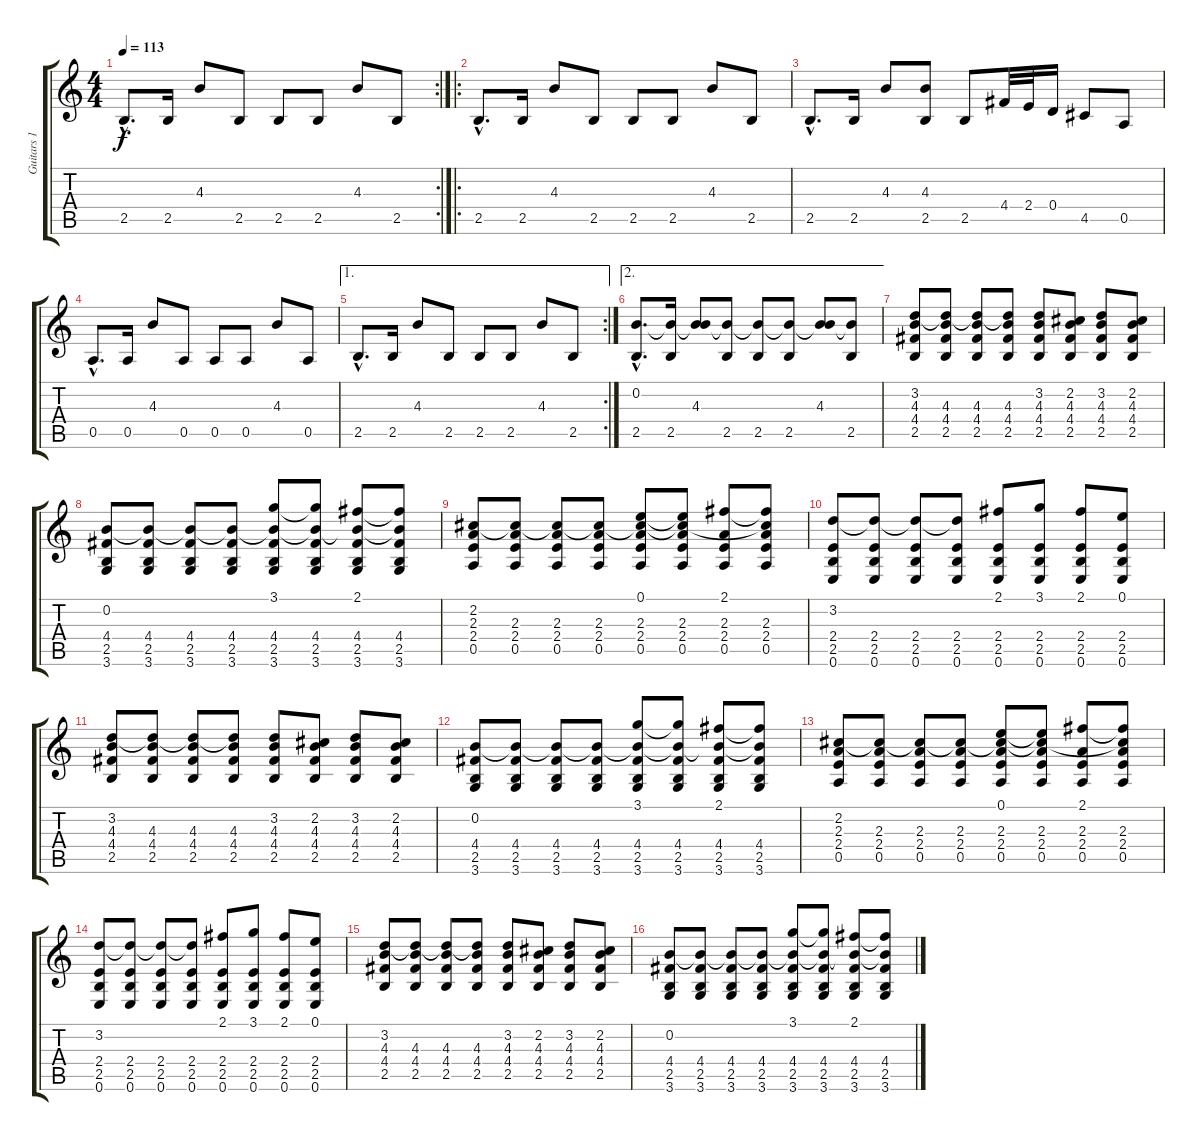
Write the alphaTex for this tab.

\track ("Guitars 1" "Guitars 1") {instrument distortionguitar}
\staff {score tabs}
\tuning (E4 B3 G3 D3 A2 E2) {hide}
\rc 2
\ts (4 4)
\tempo 113
\clef g2
\ks c
2.5{hac}.8{d dy f volume 13} 2.5.16 4.3.8 2.5.8 2.5.8 2.5.8 4.3.8 2.5.8 |
\ro
2.5{hac}.8{d volume 13} 2.5.16 4.3.8 2.5.8 2.5.8 2.5.8 4.3.8 2.5.8 |
2.5{hac}.8{d volume 13} 2.5.16 4.3.8 (4.3 2.5).8 2.5.8 4.4.32 2.4.32 0.4.16 4.5.8 0.5.8 |
0.5{hac}.8{d volume 13} 0.5.16 4.3.8 0.5.8 0.5.8 0.5.8 4.3.8 0.5.8 |
\ae 1
\rc 2
2.5{hac}.8{d volume 13} 2.5.16 4.3.8 2.5.8 2.5.8 2.5.8 4.3.8 2.5.8 |
\ae 2
(0.2{hac} 2.5{hac}).8{d volume 13} (0.2{t} 2.5).16 (0.2{t} 4.3).8 (0.2{t} 2.5).8 (0.2{t} 2.5).8 (0.2{t} 2.5).8 (0.2{t} 4.3).8 (0.2{t} 2.5).8 |
(3.2 4.3 4.4 2.5).8 (3.2{t} 4.3 4.4 2.5).8 (3.2{t} 4.3 4.4 2.5).8 (3.2{t} 4.3 4.4 2.5).8 (3.2 4.3 4.4 2.5).8 (2.2 4.3 4.4 2.5).8 (3.2 4.3 4.4 2.5).8 (2.2 4.3 4.4 2.5).8 |
(0.2 4.4 2.5 3.6).8 (0.2{t} 4.4 2.5 3.6).8 (0.2{t} 4.4 2.5 3.6).8 (0.2{t} 4.4 2.5 3.6).8 (3.1 0.2{t} 4.4 2.5 3.6).8 (3.1{t} 0.2{t} 4.4 2.5 3.6).8 (2.1 0.2{t} 4.4 2.5 3.6).8 (2.1{t} 0.2{t} 4.4 2.5 3.6).8 |
(2.2 2.3 2.4 0.5).8 (2.2{t} 2.3 2.4 0.5).8 (2.2{t} 2.3 2.4 0.5).8 (2.2{t} 2.3 2.4 0.5).8 (0.1 2.2{t} 2.3 2.4 0.5).8 (0.1{t} 2.2{t} 2.3 2.4 0.5).8 (2.1 2.3 2.4 0.5).8 (2.1{t} 2.2{t} 2.3 2.4 0.5).8 |
(3.2 2.4 2.5 0.6).8 (3.2{t} 2.4 2.5 0.6).8 (3.2{t} 2.4 2.5 0.6).8 (3.2{t} 2.4 2.5 0.6).8 (2.1 2.4 2.5 0.6).8 (3.1 2.4 2.5 0.6).8 (2.1 2.4 2.5 0.6).8 (0.1 2.4 2.5 0.6).8 |
(3.2 4.3 4.4 2.5).8 (3.2{t} 4.3 4.4 2.5).8 (3.2{t} 4.3 4.4 2.5).8 (3.2{t} 4.3 4.4 2.5).8 (3.2 4.3 4.4 2.5).8 (2.2 4.3 4.4 2.5).8 (3.2 4.3 4.4 2.5).8 (2.2 4.3 4.4 2.5).8 |
(0.2 4.4 2.5 3.6).8 (0.2{t} 4.4 2.5 3.6).8 (0.2{t} 4.4 2.5 3.6).8 (0.2{t} 4.4 2.5 3.6).8 (3.1 0.2{t} 4.4 2.5 3.6).8 (3.1{t} 0.2{t} 4.4 2.5 3.6).8 (2.1 0.2{t} 4.4 2.5 3.6).8 (2.1{t} 0.2{t} 4.4 2.5 3.6).8 |
(2.2 2.3 2.4 0.5).8 (2.2{t} 2.3 2.4 0.5).8 (2.2{t} 2.3 2.4 0.5).8 (2.2{t} 2.3 2.4 0.5).8 (0.1 2.2{t} 2.3 2.4 0.5).8 (0.1{t} 2.2{t} 2.3 2.4 0.5).8 (2.1 2.3 2.4 0.5).8 (2.1{t} 2.2{t} 2.3 2.4 0.5).8 |
(3.2 2.4 2.5 0.6).8 (3.2{t} 2.4 2.5 0.6).8 (3.2{t} 2.4 2.5 0.6).8 (3.2{t} 2.4 2.5 0.6).8 (2.1 2.4 2.5 0.6).8 (3.1 2.4 2.5 0.6).8 (2.1 2.4 2.5 0.6).8 (0.1 2.4 2.5 0.6).8 |
(3.2 4.3 4.4 2.5).8 (3.2{t} 4.3 4.4 2.5).8 (3.2{t} 4.3 4.4 2.5).8 (3.2{t} 4.3 4.4 2.5).8 (3.2 4.3 4.4 2.5).8 (2.2 4.3 4.4 2.5).8 (3.2 4.3 4.4 2.5).8 (2.2 4.3 4.4 2.5).8 |
(0.2 4.4 2.5 3.6).8 (0.2{t} 4.4 2.5 3.6).8 (0.2{t} 4.4 2.5 3.6).8 (0.2{t} 4.4 2.5 3.6).8 (3.1 0.2{t} 4.4 2.5 3.6).8 (3.1{t} 0.2{t} 4.4 2.5 3.6).8 (2.1 0.2{t} 4.4 2.5 3.6).8 (2.1{t} 0.2{t} 4.4 2.5 3.6).8
